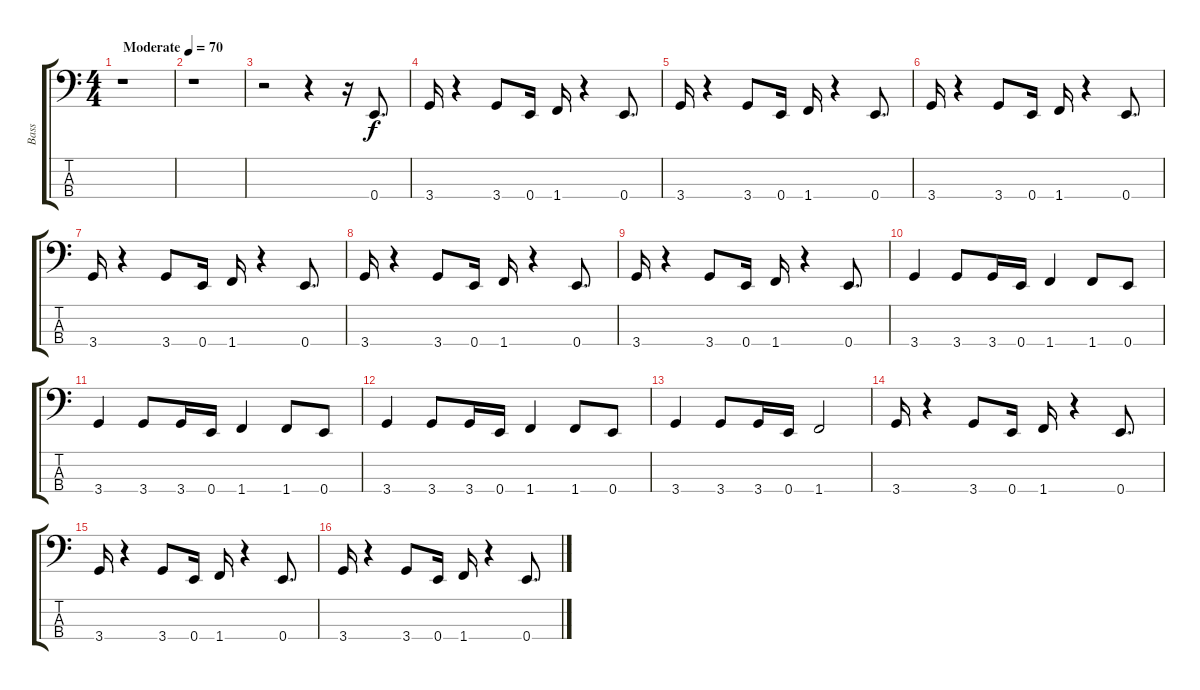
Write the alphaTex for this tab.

\track ("Bass" "Bass") {instrument electricbassfinger}
\staff {score tabs}
\tuning (G2 D2 A1 E1) {hide}
\ts (4 4)
\tempo (70 "Moderate")
\clef f4
\ks c
r.1{dy f instrument electricbassfinger} |
r.1 |
r.2 r.4 r.16 0.4.8{d} |
3.4.16 r.4 3.4.8 0.4.16 1.4.16 r.4 0.4.8{d} |
3.4.16 r.4 3.4.8 0.4.16 1.4.16 r.4 0.4.8{d} |
3.4.16 r.4 3.4.8 0.4.16 1.4.16 r.4 0.4.8{d} |
3.4.16 r.4 3.4.8 0.4.16 1.4.16 r.4 0.4.8{d} |
3.4.16 r.4 3.4.8 0.4.16 1.4.16 r.4 0.4.8{d} |
3.4.16 r.4 3.4.8 0.4.16 1.4.16 r.4 0.4.8{d} |
3.4.4 3.4.8 3.4.16 0.4.16 1.4.4 1.4.8 0.4.8 |
3.4.4 3.4.8 3.4.16 0.4.16 1.4.4 1.4.8 0.4.8 |
3.4.4 3.4.8 3.4.16 0.4.16 1.4.4 1.4.8 0.4.8 |
3.4.4 3.4.8 3.4.16 0.4.16 1.4.2 |
3.4.16 r.4 3.4.8 0.4.16 1.4.16 r.4 0.4.8{d} |
3.4.16 r.4 3.4.8 0.4.16 1.4.16 r.4 0.4.8{d} |
3.4.16 r.4 3.4.8 0.4.16 1.4.16 r.4 0.4.8{d}
